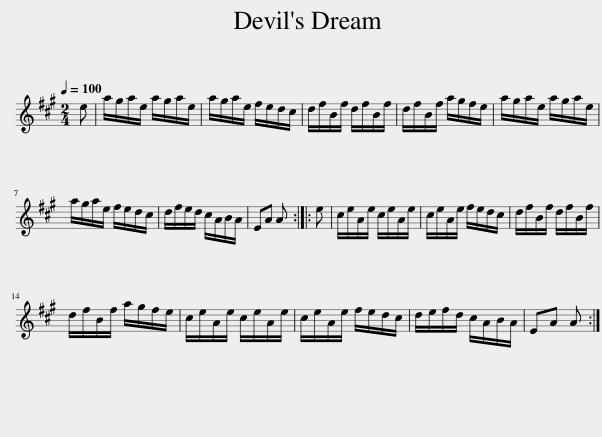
X:1
L:1/8
Q:1/4=100
M:2/4
I:linebreak $
K:none
V:1 treble transpose="8 "
V:1
[K:A] e | a/g/a/e/ a/g/a/e/ | a/g/a/e/ f/e/d/c/ | d/f/B/f/ d/f/B/f/ | d/f/B/f/ a/g/f/e/ | %5
 a/g/a/e/ a/g/a/e/ |$ a/g/a/e/ f/e/d/c/ | d/f/e/d/ c/A/B/A/ | EA A :: e | %10
 c/e/A/e/ c/e/A/e/ | c/e/A/e/ f/e/d/c/ | d/f/B/f/ d/f/B/f/ |$ d/f/B/f/ a/g/f/e/ | c/e/A/e/ c/e/A/e/ | %15
 c/e/A/e/ f/e/d/c/ | d/e/f/d/ c/A/B/A/ | EA A :| %18
